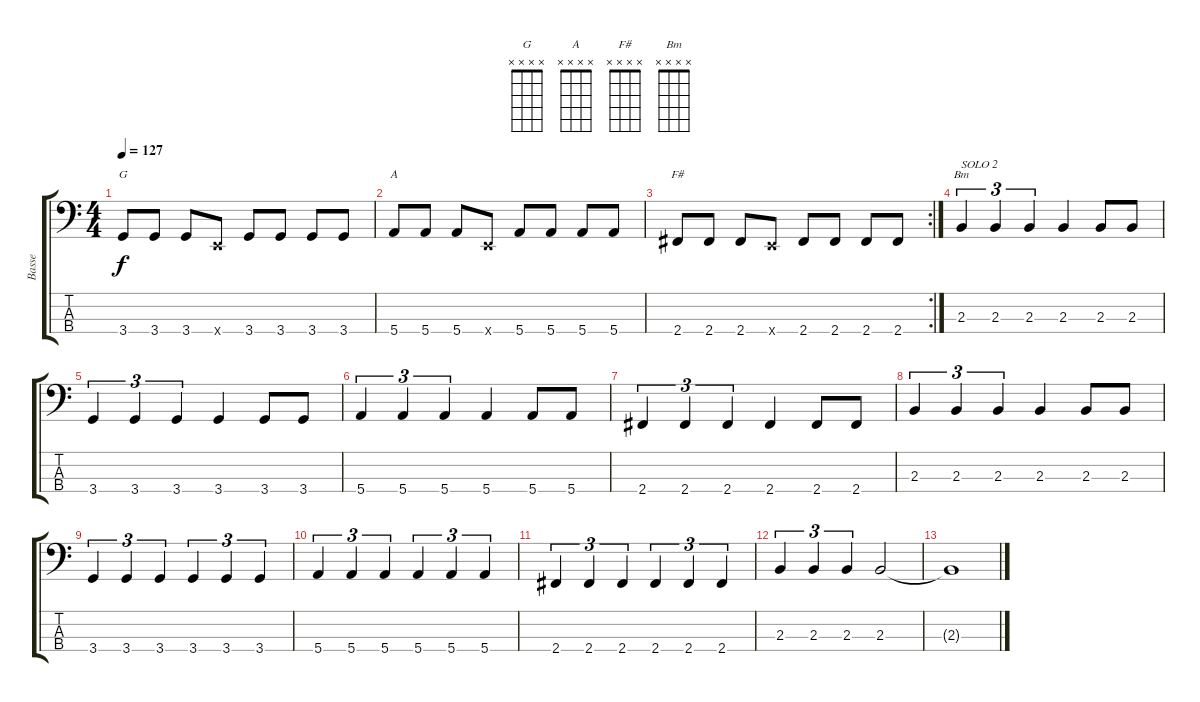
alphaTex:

\track ("Basse" "Basse") {instrument electricbassfinger}
\staff {score tabs}
\tuning (G2 D2 A1 E1) {hide}
\chord ("G" x x x x)
\chord ("A" x x x x)
\chord ("F#" x x x x)
\chord ("Bm" x x x x)
\ts (4 4)
\tempo 127
\clef f4
\ks c
3.4.8{ch "G" dy f} 3.4.8 3.4.8 0.4{x}.8 3.4.8 3.4.8 3.4.8 3.4.8 |
5.4.8{ch "A"} 5.4.8 5.4.8 0.4{x}.8 5.4.8 5.4.8 5.4.8 5.4.8 |
\rc 2
2.4.8{ch "F#"} 2.4.8 2.4.8 0.4{x}.8 2.4.8 2.4.8 2.4.8 2.4.8 |
2.3.4{tu (3 2) ch "Bm" txt "SOLO 2"} 2.3.4{tu (3 2)} 2.3.4{tu (3 2)} 2.3.4 2.3.8 2.3.8 |
3.4.4{tu (3 2)} 3.4.4{tu (3 2)} 3.4.4{tu (3 2)} 3.4.4 3.4.8 3.4.8 |
5.4.4{tu (3 2)} 5.4.4{tu (3 2)} 5.4.4{tu (3 2)} 5.4.4 5.4.8 5.4.8 |
2.4.4{tu (3 2)} 2.4.4{tu (3 2)} 2.4.4{tu (3 2)} 2.4.4 2.4.8 2.4.8 |
2.3.4{tu (3 2)} 2.3.4{tu (3 2)} 2.3.4{tu (3 2)} 2.3.4 2.3.8 2.3.8 |
3.4.4{tu (3 2)} 3.4.4{tu (3 2)} 3.4.4{tu (3 2)} 3.4.4{tu (3 2)} 3.4.4{tu (3 2)} 3.4.4{tu (3 2)} |
5.4.4{tu (3 2)} 5.4.4{tu (3 2)} 5.4.4{tu (3 2)} 5.4.4{tu (3 2)} 5.4.4{tu (3 2)} 5.4.4{tu (3 2)} |
2.4.4{tu (3 2)} 2.4.4{tu (3 2)} 2.4.4{tu (3 2)} 2.4.4{tu (3 2)} 2.4.4{tu (3 2)} 2.4.4{tu (3 2)} |
2.3.4{tu (3 2)} 2.3.4{tu (3 2)} 2.3.4{tu (3 2)} 2.3.2 |
2.3{t}.1
